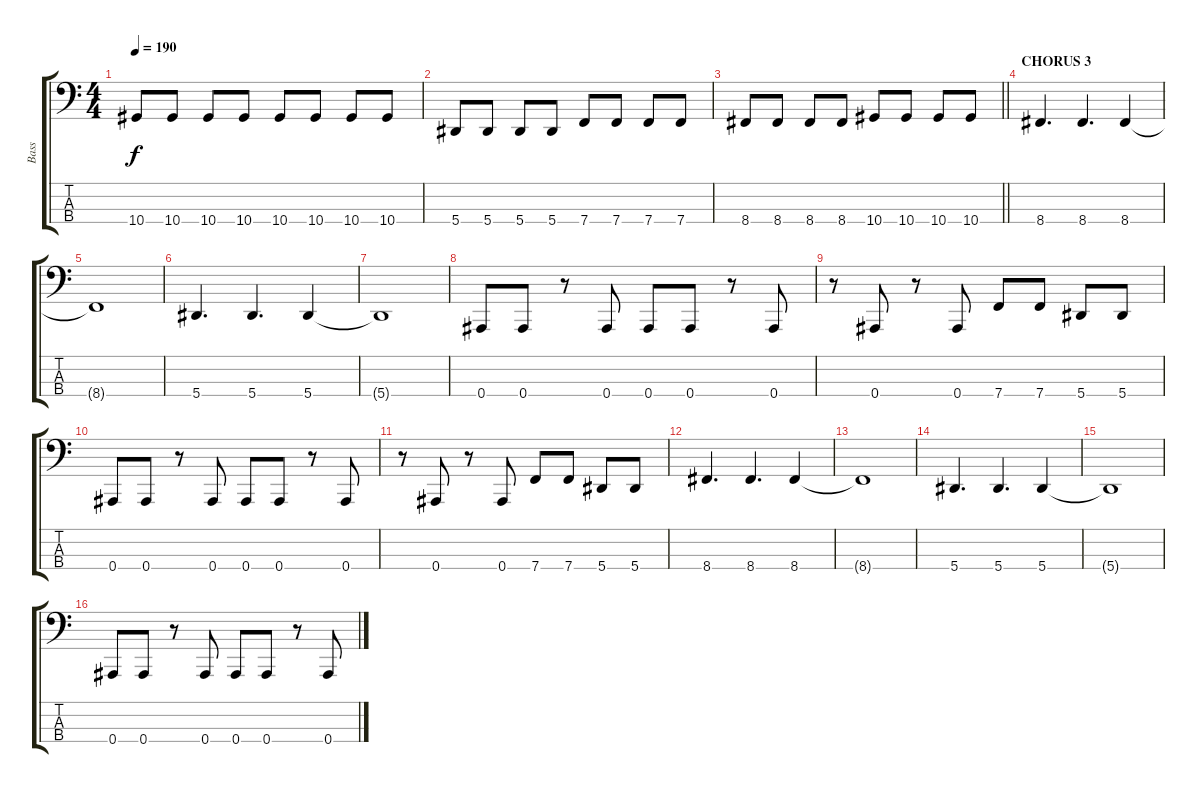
\track ("Bass" "Bass") {instrument electricbassfinger}
\staff {score tabs}
\tuning (Eb2 Bb1 F1 Bb0) {hide}
\ts (4 4)
\tempo 190
\clef f4
\ks c
10.4.8{dy f} 10.4.8 10.4.8 10.4.8 10.4.8 10.4.8 10.4.8 10.4.8 |
5.4.8 5.4.8 5.4.8 5.4.8 7.4.8 7.4.8 7.4.8 7.4.8 |
\barLineRight lightlight
8.4.8 8.4.8 8.4.8 8.4.8 10.4.8 10.4.8 10.4.8 10.4.8 |
\section ("" "CHORUS 3")
8.4.4{d} 8.4.4{d} 8.4.4 |
8.4{t}.1 |
5.4.4{d} 5.4.4{d} 5.4.4 |
5.4{t}.1 |
0.4.8 0.4.8 r.8 0.4.8 0.4.8 0.4.8 r.8 0.4.8 |
r.8 0.4.8 r.8 0.4.8 7.4.8 7.4.8 5.4.8 5.4.8 |
0.4.8 0.4.8 r.8 0.4.8 0.4.8 0.4.8 r.8 0.4.8 |
r.8 0.4.8 r.8 0.4.8 7.4.8 7.4.8 5.4.8 5.4.8 |
8.4.4{d} 8.4.4{d} 8.4.4 |
8.4{t}.1 |
5.4.4{d} 5.4.4{d} 5.4.4 |
5.4{t}.1 |
0.4.8 0.4.8 r.8 0.4.8 0.4.8 0.4.8 r.8 0.4.8
